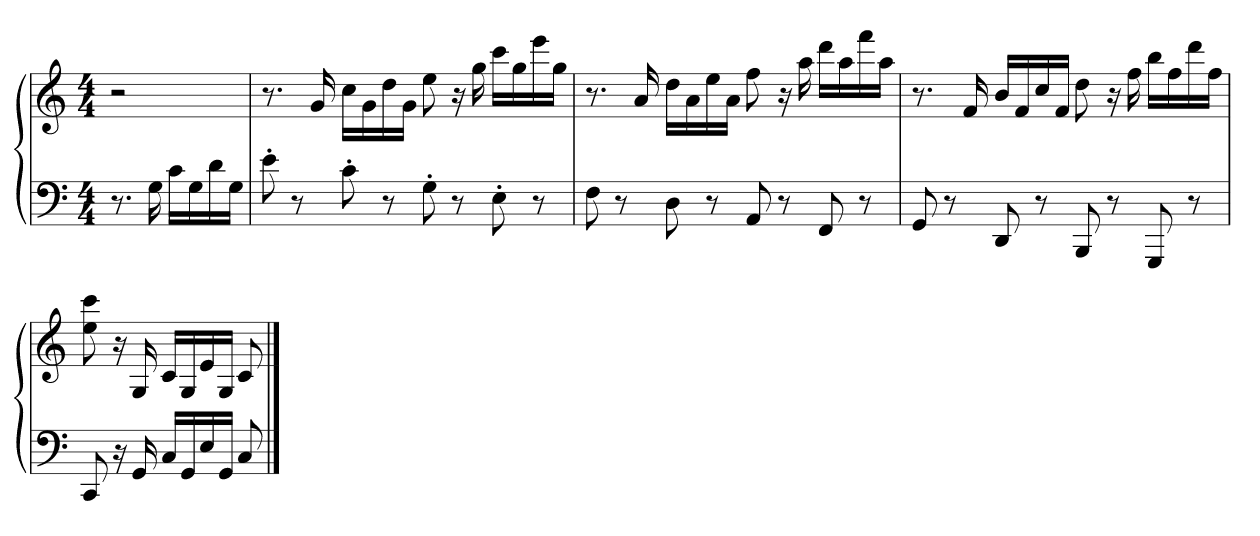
**kern	**kern
*part1	*part1
*staff2	*staff1
*clefF4	*clefG2
*k[]	*k[]
*C:	*C:
*M4/4	*M4/4
=	=
8.r	2r
16G	.
16cLL	.
16G	.
16d	.
16GJJ	.
=	=
8e'	8.r
8r	.
.	16g
8c'	16ccLL
.	16g
8r	16dd
.	16gJJ
8G'	8ee
8r	16r
.	16gg
8E'	16cccLL
.	16gg
8r	16eee
.	16ggJJ
=	=
8F	8.r
8r	.
.	16a
8D	16ddLL
.	16a
8r	16ee
.	16aJJ
8AA	8ff
8r	16r
.	16aa
8FF	16dddLL
.	16aa
8r	16fff
.	16aaJJ
=	=
8GG	8.r
8r	.
.	16f
8DD	16bLL
.	16f
8r	16cc
.	16fJJ
8BBB	8dd
8r	16r
.	16ff
8GGG	16bbLL
.	16ff
8r	16ddd
.	16ffJJ
=	=
8CC	8ee 8ccc
16r	16r
16GG	16G
16CLL	16cLL
16GG	16G
16E	16e
16GGJJ	16GJJ
8C	8c
==	==
*-	*-
